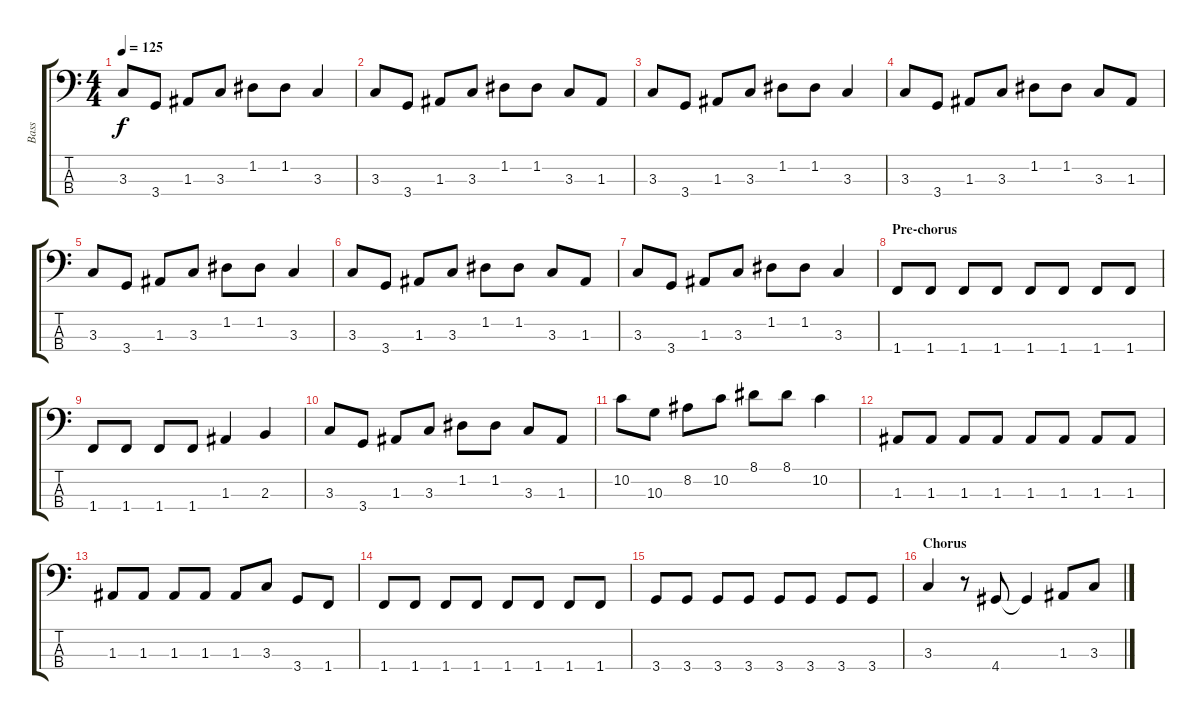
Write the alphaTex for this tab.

\track ("Bass" "Bass") {instrument electricbassfinger}
\staff {score tabs}
\tuning (G2 D2 A1 E1) {hide}
\ts (4 4)
\tempo 125
\clef f4
\ks c
3.3.8{dy f} 3.4.8 1.3.8 3.3.8 1.2.8 1.2.8 3.3.4 |
3.3.8 3.4.8 1.3.8 3.3.8 1.2.8 1.2.8 3.3.8 1.3.8 |
3.3.8 3.4.8 1.3.8 3.3.8 1.2.8 1.2.8 3.3.4 |
3.3.8 3.4.8 1.3.8 3.3.8 1.2.8 1.2.8 3.3.8 1.3.8 |
3.3.8 3.4.8 1.3.8 3.3.8 1.2.8 1.2.8 3.3.4 |
3.3.8 3.4.8 1.3.8 3.3.8 1.2.8 1.2.8 3.3.8 1.3.8 |
3.3.8 3.4.8 1.3.8 3.3.8 1.2.8 1.2.8 3.3.4 |
\section ("" "Pre-chorus")
1.4.8 1.4.8 1.4.8 1.4.8 1.4.8 1.4.8 1.4.8 1.4.8 |
1.4.8 1.4.8 1.4.8 1.4.8 1.3.4 2.3.4 |
3.3.8 3.4.8 1.3.8 3.3.8 1.2.8 1.2.8 3.3.8 1.3.8 |
10.2.8 10.3.8 8.2.8 10.2.8 8.1.8 8.1.8 10.2.4 |
1.3.8 1.3.8 1.3.8 1.3.8 1.3.8 1.3.8 1.3.8 1.3.8 |
1.3.8 1.3.8 1.3.8 1.3.8 1.3.8 3.3.8 3.4.8 1.4.8 |
1.4.8 1.4.8 1.4.8 1.4.8 1.4.8 1.4.8 1.4.8 1.4.8 |
3.4.8 3.4.8 3.4.8 3.4.8 3.4.8 3.4.8 3.4.8 3.4.8 |
\section ("" "Chorus")
3.3.4 r.8 4.4.8 4.4{t}.4 1.3.8 3.3.8
